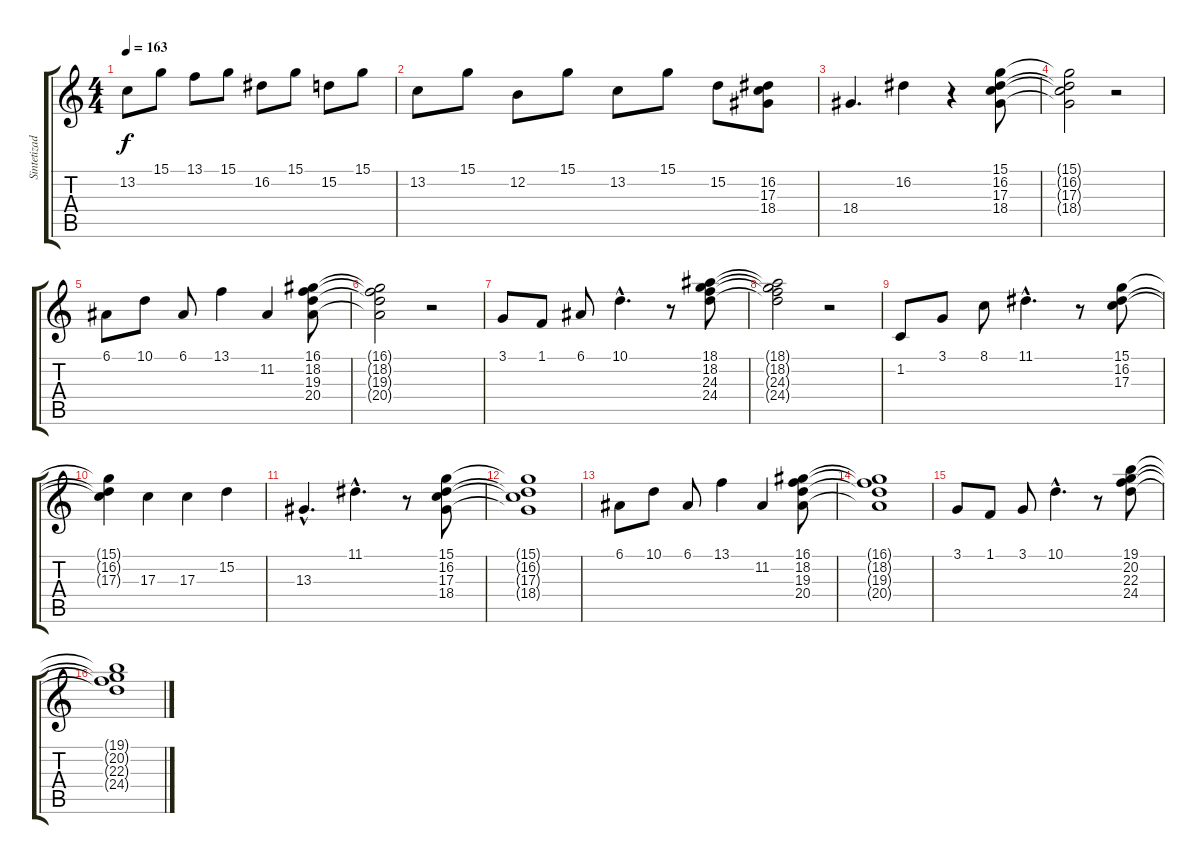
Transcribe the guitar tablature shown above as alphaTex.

\track ("Sintetizador" "Sintetizad") {instrument dulcimer}
\staff {score tabs}
\tuning (E4 B3 G3 D3 A2 E2) {hide}
\ts (4 4)
\tempo 163
\clef g2
\ks c
13.2.8{dy f} 15.1.8 13.1.8 15.1.8 16.2.8 15.1.8 15.2.8 15.1.8 |
13.2.8 15.1.8 12.2.8 15.1.8 13.2.8 15.1.8 15.2.8 (16.2 17.3 18.4).8 |
18.4.4{d} 16.2.4 r.4 (15.1 16.2 17.3 18.4).8 |
(15.1{t} 16.2{t} 17.3{t} 18.4{t}).2 r.2 |
6.1.8 10.1.8 6.1.8 13.1.4 11.2.4 (16.1 18.2 19.3 20.4).8 |
(16.1{t} 18.2{t} 19.3{t} 20.4{t}).2 r.2 |
3.1.8 1.1.8 6.1.8 10.1{hac}.4{d} r.8 (18.1 18.2 24.3 24.4).8 |
(18.1{t} 18.2{t} 24.3{t} 24.4{t}).2 r.2 |
1.2.8 3.1.8 8.1.8 11.1{hac}.4{d} r.8 (15.1 16.2 17.3).8 |
(15.1{t} 16.2{t} 17.3{t}).4 17.3.4 17.3.4 15.2.4 |
13.3{hac}.4{d} 11.1{hac}.4{d} r.8 (15.1 16.2 17.3 18.4).8 |
(15.1{t} 16.2{t} 17.3{t} 18.4{t}).1 |
6.1.8 10.1.8 6.1.8 13.1.4 11.2.4 (16.1 18.2 19.3 20.4).8 |
(16.1{t} 18.2{t} 19.3{t} 20.4{t}).1 |
3.1.8 1.1.8 3.1.8 10.1{hac}.4{d} r.8 (19.1 20.2 22.3 24.4).8 |
(19.1{t} 20.2{t} 22.3{t} 24.4{t}).1
